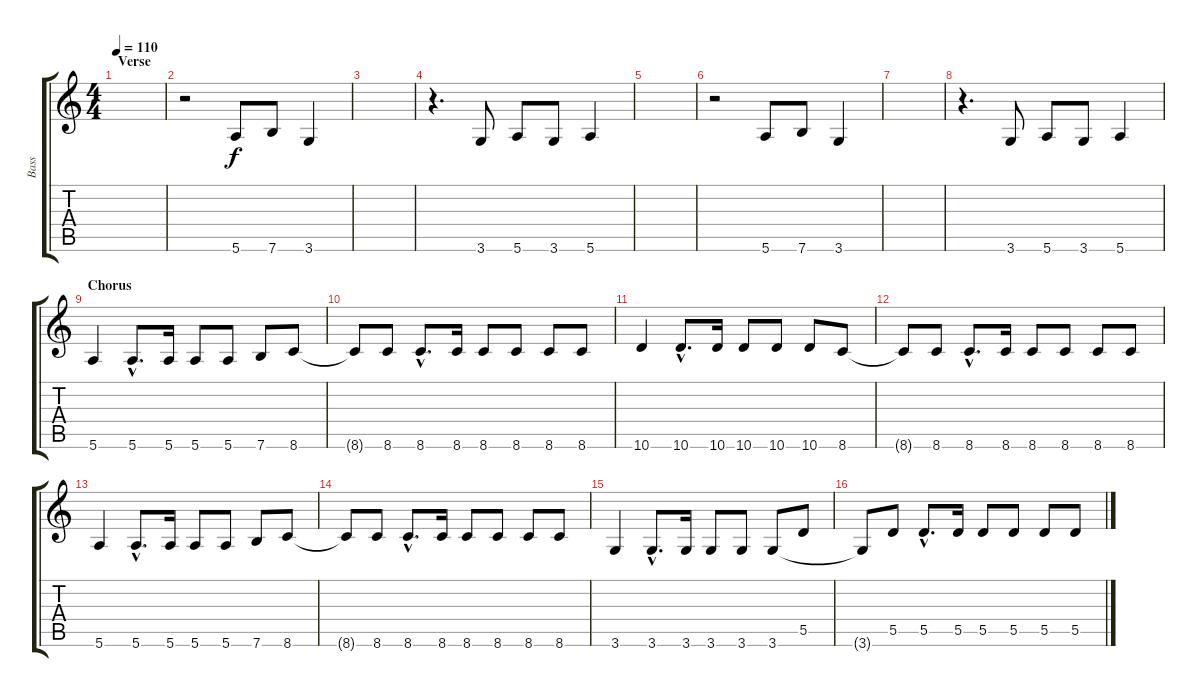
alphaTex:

\track ("Bass" "Bass") {instrument electricbasspick}
\staff {score tabs}
\tuning (E4 B3 G3 D3 A2 E2) {hide}
\ts (4 4)
\section ("" "Verse")
\tempo 110
\clef g2
\ks c
|
r.2 5.6.8 7.6.8 3.6.4 |
|
r.4{d} 3.6.8 5.6.8 3.6.8 5.6.4 |
|
r.2 5.6.8 7.6.8 3.6.4 |
|
r.4{d} 3.6.8 5.6.8 3.6.8 5.6.4 |
\section ("" "Chorus")
5.6.4 5.6{hac}.8{d} 5.6.16 5.6.8 5.6.8 7.6.8 8.6.8 |
8.6{t}.8 8.6.8 8.6{hac}.8{d} 8.6.16 8.6.8 8.6.8 8.6.8 8.6.8 |
10.6.4 10.6{hac}.8{d} 10.6.16 10.6.8 10.6.8 10.6.8 8.6.8 |
8.6{t}.8 8.6.8 8.6{hac}.8{d} 8.6.16 8.6.8 8.6.8 8.6.8 8.6.8 |
5.6.4 5.6{hac}.8{d} 5.6.16 5.6.8 5.6.8 7.6.8 8.6.8 |
8.6{t}.8 8.6.8 8.6{hac}.8{d} 8.6.16 8.6.8 8.6.8 8.6.8 8.6.8 |
3.6.4 3.6{hac}.8{d} 3.6.16 3.6.8 3.6.8 3.6.8 5.5.8 |
3.6{t}.8 5.5.8 5.5{hac}.8{d} 5.5.16 5.5.8 5.5.8 5.5.8 5.5.8
